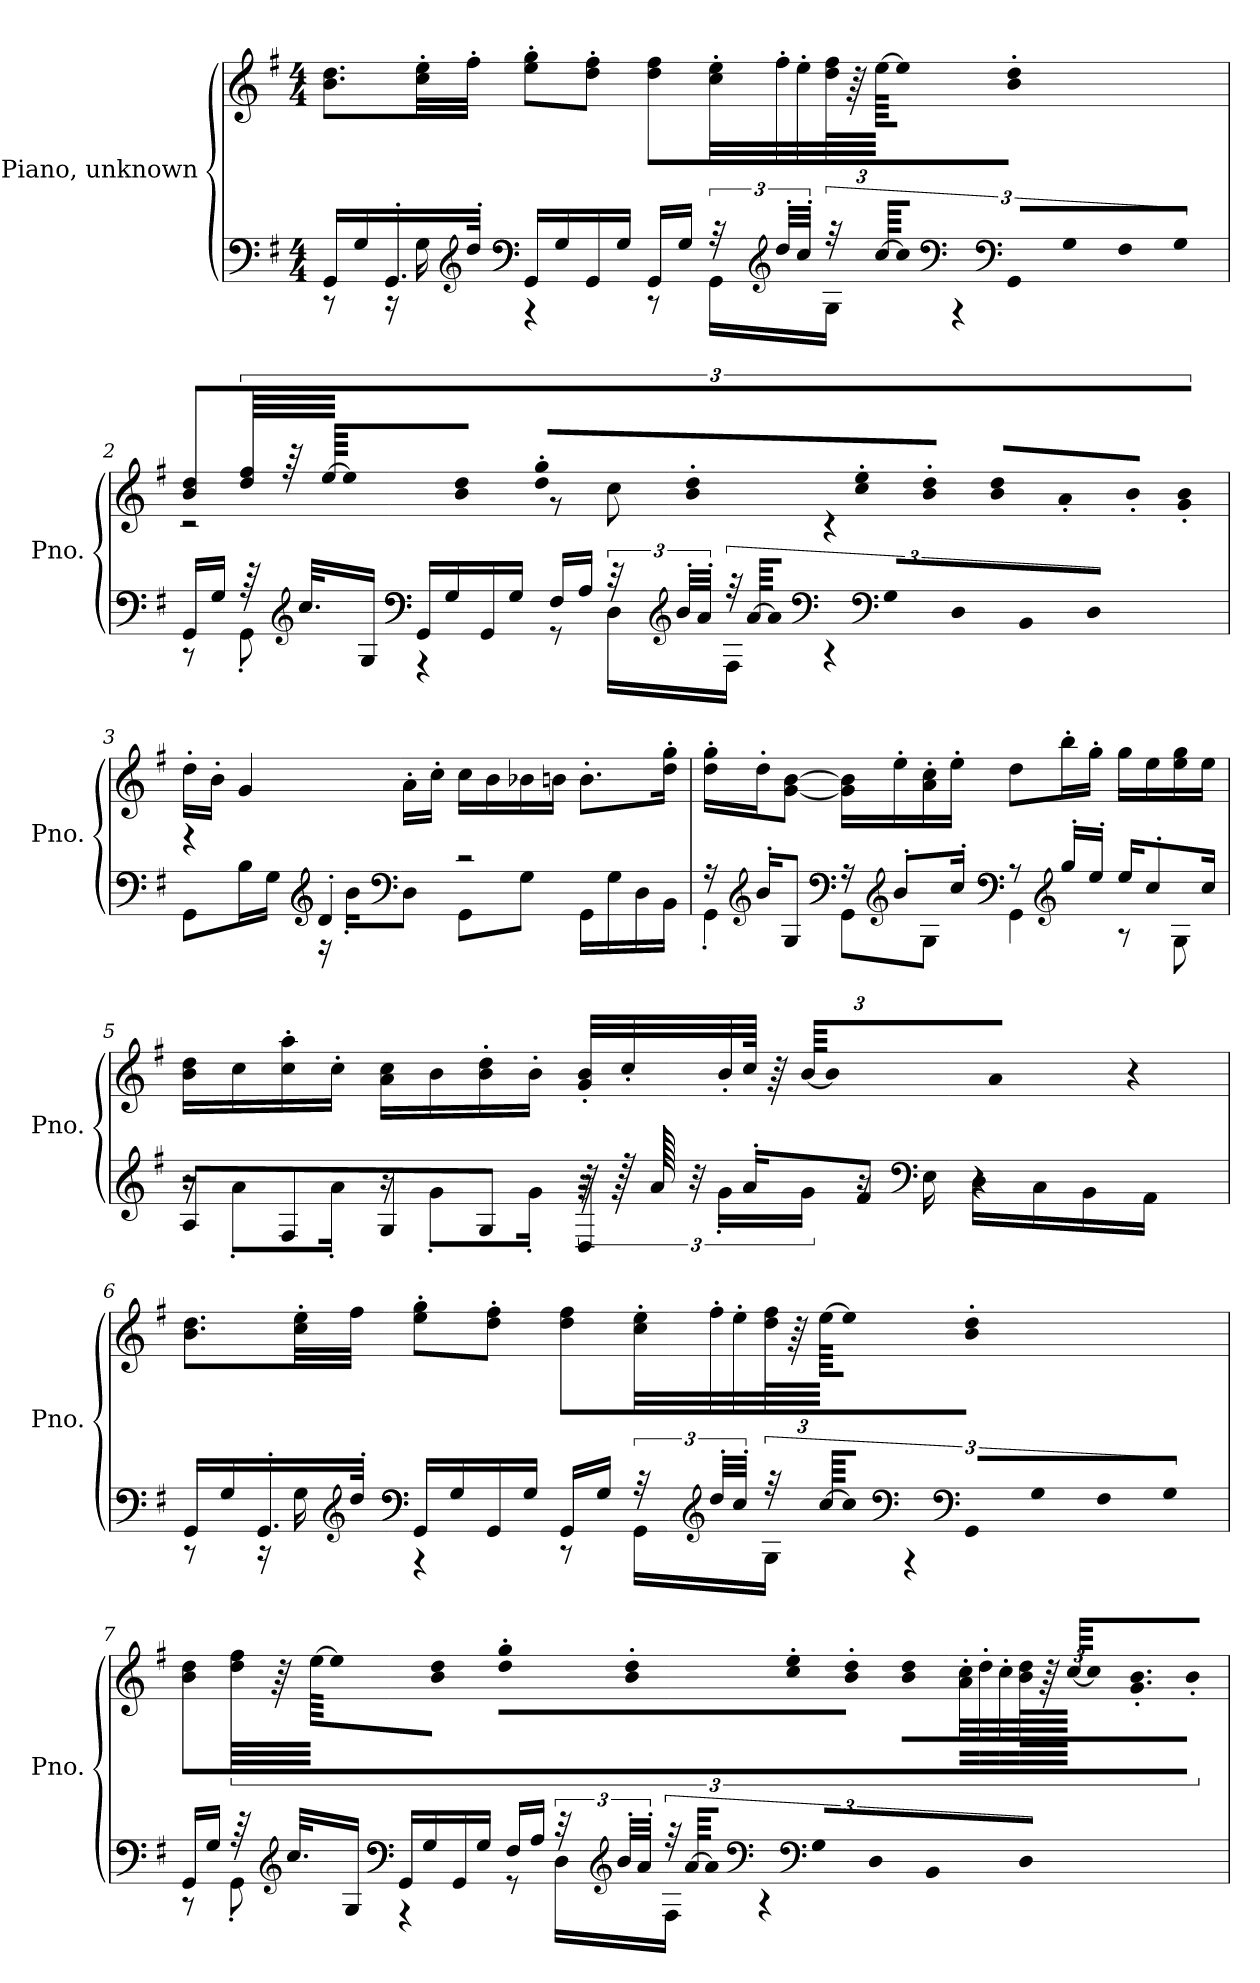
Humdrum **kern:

**kern	**kern
*part1	*part1
*staff2	*staff1
*I"Piano, unknown	*
*I'Pno.	*
*clefF4	*clefG2
*k[f#]	*k[f#]
*M4/4	*M4/4
*MM120	*MM120
=1	=1
*^	*
16GG/LL	8r	8.b\ 8.dd\L
16G/	.	.
16.GG'/	16r	.
.	16G\	32cc\' 32ee\'LL
*clefG2	*	*
32dd'/JJk	.	32ff#'\JJJ
*clefF4	*	*
16GG/LL	4r	8ee\' 8gg\'L
16G/	.	.
16GG/	.	8dd\' 8ff#\'J
16G/JJ	.	.
16GG/LL	8r	8dd\ 8ff#\L
16G/JJ	.	.
*	*	*Xbrackettup
48r	16GG\LL	48cc\' 48ee\'LL
*clefG2	*	*
48dd'/LLL	.	48ff#'\
48cc'/JJJ	.	48ee'\
*	*	*brackettup
48r	16G\JJ	96dd\ 96ff#\JJJk
.	.	96r
[96cc/KLLL	.	[96ee\KLLL
32cc/JJJ]	.	32ee\JJJ]
*clefF4	*	*
16GG/LL	4r	4b\' 4dd\'
16G/	.	.
16F#/	.	.
16G/JJ	.	.
!!LO:LB:g=z
=2	=2	=2
*	*	*^
16GG/LL	8r	8b/ 8dd/L	2r
16G/JJ	.	.	.
64r	8GG'\	96dd/ 96ff#/Jkkk	.
.	.	96r	.
*clefG2	*	*	*
32.cc/KLL	.	.	.
.	.	[96ee/KLLL	.
.	.	32ee/J]	.
16G/JJ	.	16b/ 16dd/JJ	.
*clefF4	*	*	*
16GG/LL	4r	16dd/' 16gg/'LL	.
16G/	.	16b/' 16dd/'	.
16GG/	.	16cc/' 16ee/'	.
16G/JJ	.	16b/' 16dd/'JJ	.
16F#/LL	8r	8b/ 8dd/L	8r
16A/JJ	.	.	.
48r	16D\LL	16a'/L	8cc\
*clefG2	*	*	*
48b'/LLL	.	.	.
48a'/JJJ	.	.	.
48r	16F#\JJ	16b'/JJ	.
[96a/KLLL	.	.	.
32a/JJJ]	.	.	.
*clefF4	*	*	*
16G/LL	4r	4g/' 4b/'	4r
16D/	.	.	.
16BB/	.	.	.
16D/JJ	.	.	.
*	*	*v	*v
!!LO:LB:g=z
=3	=3	=3
4r	8GG\L	16dd'\LL
.	.	16b'\JJ
.	16B\L	4g/
.	16G\JJ	.
*clefG2	*	*
4d'/	16r	.
.	16b'\KL	.
*clefF4	*	*
.	8D\J	16a'\LL
.	.	16cc'\JJ
2r	8GG\L	16cc\LL
.	.	16b\
.	8G\J	16b-X\
.	.	16bn\JJ
.	16GG\LL	8.b'\L
.	16G\	.
.	16D\	.
.	16BB\JJ	16dd\' 16gg\'Jk
=4	=4	=4
16r	4GG'\	16dd\' 16gg\'LL
*clefG2	*	*
16b'/KL	.	16dd'\J
8G/J	.	[8g\ [8b\J
*clefF4	*	*
16r	8GG\L	16g\] 16b\]LL
*clefG2	*	*
8b'/L	.	16ee'\
.	8G\J	16a\' 16cc\'
16cc'/Jk	.	16ee'\JJ
*clefF4	*	*
8r	4GG\	8dd\L
*clefG2	*	*
16gg'/LL	.	16bb'\L
16ee'/JJ	.	16gg'\JJ
16ee/KL	8r	16gg\LL
8cc'/	.	16ee\
.	8G\	16ee\ 16gg\
16cc/Jk	.	16ee\JJ
!!LO:LB:g=z
=5	=5	=5
*	*^	*
8A/L	16r	2r	16b\ 16dd\LL
.	8a'\L	.	16cc\
8F#/	.	.	16cc\' 16aa\'
.	16a'\Jk	.	16cc'\JJ
8G/	16r	.	16a\ 16cc\LL
.	8g'\L	.	16b\
8G/J	.	.	16b\' 16dd\'
.	16g'\Jk	.	16b'\JJ
*	*	*	*Xbrackettup
64r	24r	4D/	48g/' 48b/'LLL
128r	.	.	.
.	.	.	48cc'/
128a/	.	.	.
32r	.	.	.
.	24g'\LL	.	48b'/
*	*	*	*brackettup
16a'/KL	.	.	96cc/JJJk
.	.	.	96r
.	24g\JJ	.	[96b/KLLL
.	.	.	32b/JJ]
8f#/J	16r	.	8a/J
*clefF4	*	*	*
.	16E\	.	.
4r	16D\LL	4r	4r
.	16C\	.	.
.	16BB\	.	.
.	16AA\JJ	.	.
*	*v	*v	*
!!LO:LB:g=z
=6	=6	=6
16GG/LL	8r	8.b\ 8.dd\L
16G/	.	.
16.GG'/	16r	.
.	16G\	32cc\' 32ee\'LL
*clefG2	*	*
32dd'/JJk	.	32ff#\JJJ
*clefF4	*	*
16GG/LL	4r	8ee\' 8gg\'L
16G/	.	.
16GG/	.	8dd\' 8ff#\'J
16G/JJ	.	.
16GG/LL	8r	8dd\ 8ff#\L
16G/JJ	.	.
*	*	*Xbrackettup
48r	16GG\LL	48cc\' 48ee\'LL
*clefG2	*	*
48dd'/LLL	.	48ff#'\
48cc'/JJJ	.	48ee'\
*	*	*brackettup
48r	16G\JJ	96dd\ 96ff#\JJJk
.	.	96r
[96cc/KLLL	.	[96ee\KLLL
32cc/JJJ]	.	32ee\JJJ]
*clefF4	*	*
16GG/LL	4r	4b\' 4dd\'
16G/	.	.
16F#/	.	.
16G/JJ	.	.
!!LO:LB:g=z
=7	=7	=7
16GG/LL	8r	8b\ 8dd\L
16G/JJ	.	.
64r	8GG'\	96dd\ 96ff#\Jkkk
.	.	96r
*clefG2	*	*
32.cc/KLL	.	.
.	.	[96ee\KLLL
.	.	32ee\J]
16G/JJ	.	16b\ 16dd\JJ
*clefF4	*	*
16GG/LL	4r	16dd\' 16gg\'LL
16G/	.	16b\' 16dd\'
16GG/	.	16cc\' 16ee\'
16G/JJ	.	16b\' 16dd\'JJ
16F#/LL	8r	8b\ 8dd\L
16A/JJ	.	.
*	*	*Xbrackettup
48r	16D\LL	48a\' 48cc\'LL
*clefG2	*	*
48b'/LLL	.	48dd'\
48a'/JJJ	.	48cc'\
*	*	*brackettup
48r	16F#\JJ	96b\ 96dd\JJJk
.	.	96r
[96a/KLLL	.	[96cc/KLLL
32a/JJJ]	.	32cc/JJ]
*clefF4	*	*
16G/LL	4r	8.g/' 8.b/'
16D/	.	.
16BB/	.	.
16D/JJ	.	16b'/Jk
*v	*v	*
=	=
*-	*-
